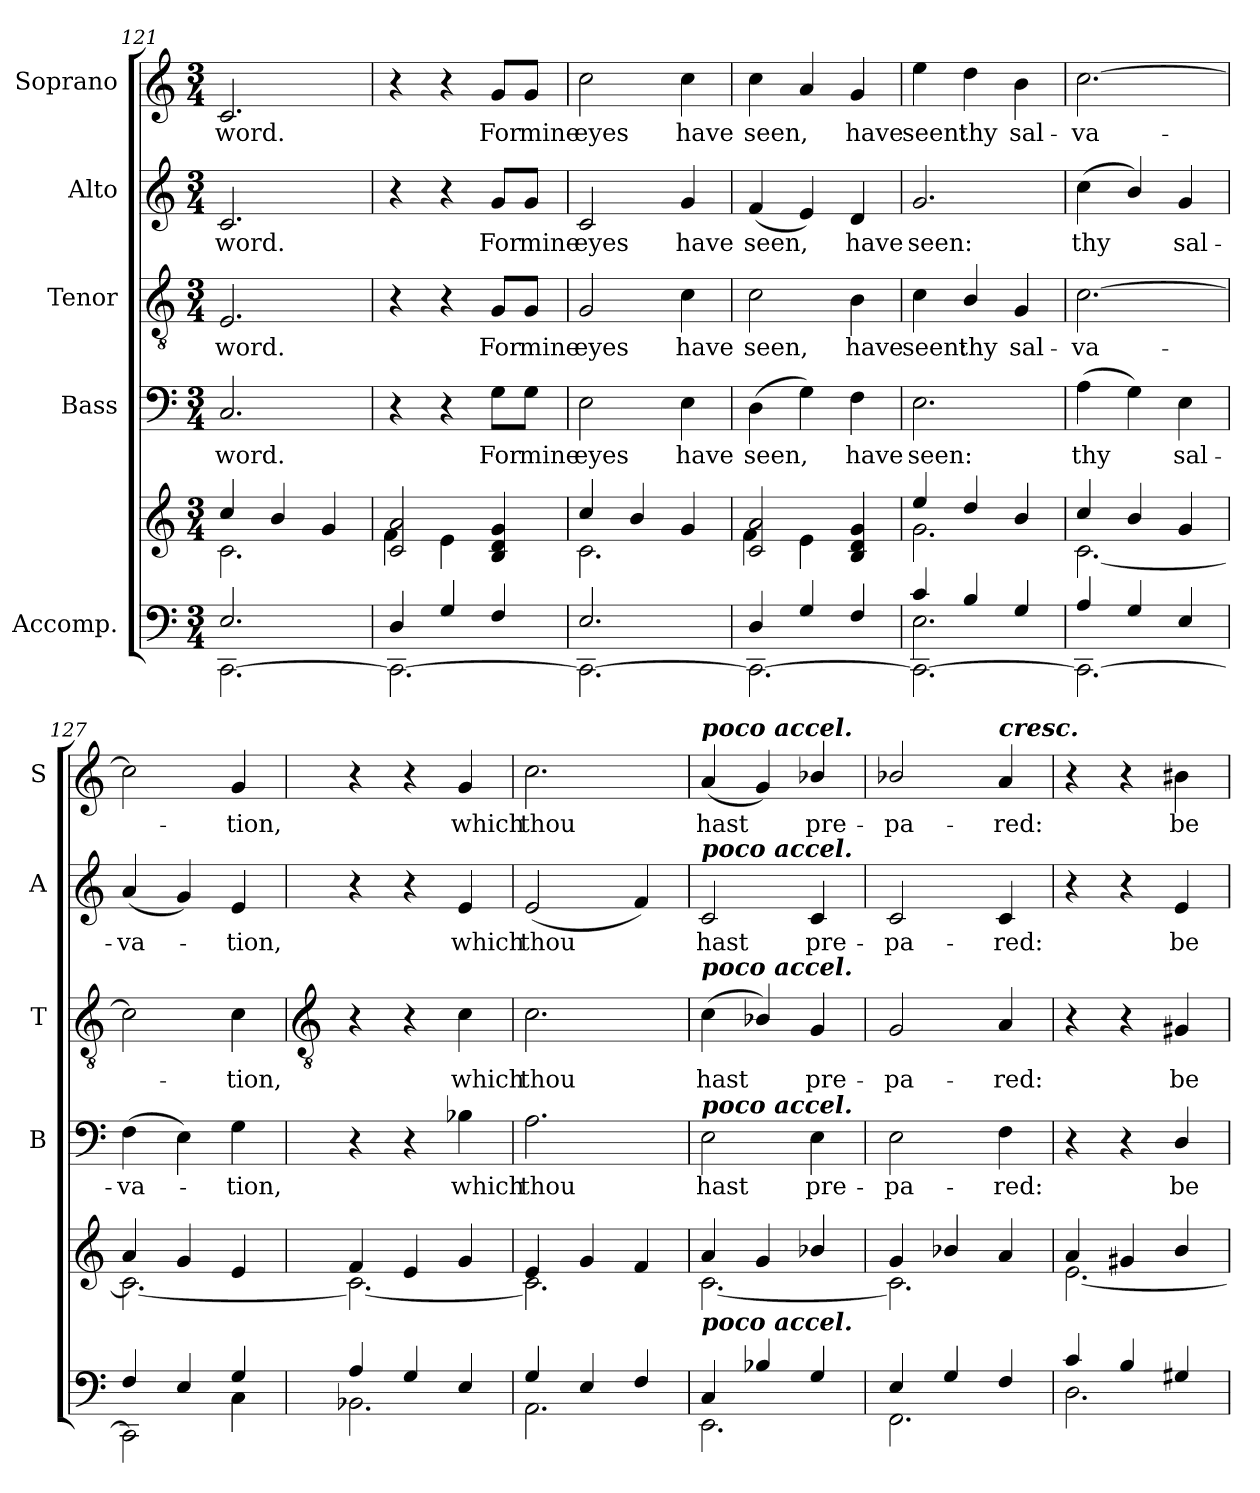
**kern	**kern	**kern	**text	**kern	**text	**kern	**text	**kern	**text
*part5	*part5	*part4	*part4	*part3	*part3	*part2	*part2	*part1	*part1
*staff6	*staff5	*staff4	*staff4	*staff3	*staff3	*staff2	*staff2	*staff1	*staff1
*I"Accomp.	*	*I"Bass	*	*I"Tenor	*	*I"Alto	*	*I"Soprano	*
*	*	*I'B	*	*I'T	*	*I'A	*	*I'S	*
*clefF4	*clefG2	*clefF4	*	*clefGv2	*	*clefG2	*	*clefG2	*
*k[]	*k[]	*k[]	*	*k[]	*	*k[]	*	*k[]	*
*C:	*C:	*C:	*	*C:	*	*C:	*	*C:	*
*M3/4	*M3/4	*M3/4	*	*M3/4	*	*M3/4	*	*M3/4	*
=121	=121	=121	=121	=121	=121	=121	=121	=121	=121
*^	*	*	*	*	*	*	*	*	*
!	!LO:N:vis=1	!	!	!LO:LY:b	!	!LO:LY:b	!	!LO:LY:b	!	!LO:LY:b
*	*^	*^	*	*	*	*	*	*	*	*
2.E/	2.ryy	[2.CC\	4cc/	2.c\	2.C	word.	2.E	word.	2.c	word.	2.c	word.
.	.	.	4b/	.	.	.	.	.	.	.	.	.
.	.	.	4g/	.	.	.	.	.	.	.	.	.
=122	=122	=122	=122	=122	=122	=122	=122	=122	=122	=122	=122	=122
!	!LO:N:vis=1	!	!	!	!	!	!	!	!	!	!	!
4D/	2.ryy	2.CC\_	2c/ 2a/	4f\	4r	.	4r	.	4r	.	4r	.
4G/	.	.	.	4e\	4r	.	4r	.	4r	.	4r	.
!	!	!	!	!	!	!LO:LY:b	!	!LO:LY:b	!	!LO:LY:b	!	!LO:LY:b
4F/	.	.	4B/ 4d/ 4g/	4ryy	8G\L	For	8G/L	For	8g/L	For	8g/L	For
!	!	!	!	!	!	!LO:LY:b	!	!LO:LY:b	!	!LO:LY:b	!	!LO:LY:b
.	.	.	.	.	8G\J	mine	8G/J	mine	8g/J	mine	8g/J	mine
=123	=123	=123	=123	=123	=123	=123	=123	=123	=123	=123	=123	=123
!	!LO:N:vis=1	!	!	!	!	!LO:LY:b	!	!LO:LY:b	!	!LO:LY:b	!	!LO:LY:b
2.E/	2.ryy	2.CC\_	4cc/	2.c\	2E	eyes	2G	eyes	2c	eyes	2cc	eyes
.	.	.	4b/	.	.	.	.	.	.	.	.	.
!	!	!	!	!	!	!LO:LY:b	!	!LO:LY:b	!	!LO:LY:b	!	!LO:LY:b
.	.	.	4g/	.	4E	have	4c	have	4g	have	4cc	have
=124	=124	=124	=124	=124	=124	=124	=124	=124	=124	=124	=124	=124
!	!LO:N:vis=1	!	!	!	!	!LO:LY:b	!	!LO:LY:b	!	!LO:LY:b	!	!LO:LY:b
4D/	2.ryy	2.CC\_	2c/ 2a/	4f\	(>4D	seen,	2c	seen,	(<4f	seen,	4cc	seen,
4G/	.	.	.	4e\	4G)	.	.	.	4e)	.	4a	.
!	!	!	!	!	!	!LO:LY:b	!	!LO:LY:b	!	!LO:LY:b	!	!LO:LY:b
4F/	.	.	4B/ 4d/ 4g/	4ryy	4F	have	4B	have	4d	have	4g	have
=125	=125	=125	=125	=125	=125	=125	=125	=125	=125	=125	=125	=125
!	!	!	!	!	!	!LO:LY:b	!	!LO:LY:b	!	!LO:LY:b	!	!LO:LY:b
4c/	2.E\	2.CC\_	4ee/	2.g\	2.E	seen:	4c	seen:	2.g	seen:	4ee	seen:
!	!	!	!	!	!	!	!	!LO:LY:b	!	!	!	!LO:LY:b
4B/	.	.	4dd/	.	.	.	4B/	thy	.	.	4dd	thy
!	!	!	!	!	!	!	!	!LO:LY:b	!	!	!	!LO:LY:b
4G/	.	.	4b/	.	.	.	4G	sal-	.	.	4b	sal-
=126	=126	=126	=126	=126	=126	=126	=126	=126	=126	=126	=126	=126
!	!LO:N:vis=1	!	!	!	!	!LO:LY:b	!	!LO:LY:b	!	!LO:LY:b	!	!LO:LY:b
4A/	2.ryy	2.CC\_	4cc/	[2.c\	(>4A	thy	[2.c	-va-	(<4cc	thy	[2.cc	-va-
4G/	.	.	4b/	.	4G)	.	.	.	4b/)	.	.	.
!	!	!	!	!	!	!LO:LY:b	!	!	!	!LO:LY:b	!	!
4E/	.	.	4g/	.	4E	sal-	.	.	4g	sal-	.	.
=127	=127	=127	=127	=127	=127	=127	=127	=127	=127	=127	=127	=127
!	!LO:N:vis=1	!	!	!	!	!LO:LY:b	!	!	!	!LO:LY:b	!	!
4F/	2.ryy	2CC\]	4a/	2.c\_	(>4F	-va-	2c]	.	(<4a	-va-	2cc]	.
4E/	.	.	4g/	.	4E)	.	.	.	4g)	.	.	.
!	!	!	!	!	!	!LO:LY:b	!	!LO:LY:b	!	!LO:LY:b	!	!LO:LY:b
4G/	.	4C\	4e/	.	4G	tion,	4c	tion,	4e	tion,	4g	tion,
!!LO:LB:g=z
=128	=128	=128	=128	=128	=128	=128	=128	=128	=128	=128	=128	=128
*	*	*	*	*	*	*	*clefGv2	*	*	*	*	*
!	!LO:N:vis=1	!	!	!	!	!	!	!	!	!	!	!
4A/	2.ryy	2.BB-X\	4f/	2.c\_	4r	.	4r	.	4r	.	4r	.
4G/	.	.	4e/	.	4r	.	4r	.	4r	.	4r	.
!	!	!	!	!	!	!LO:LY:b	!	!LO:LY:b	!	!LO:LY:b	!	!LO:LY:b
4E/	.	.	4g/	.	4B-X	which	4c	which	4e	which	4g	which
=129	=129	=129	=129	=129	=129	=129	=129	=129	=129	=129	=129	=129
!	!LO:N:vis=1	!	!	!	!	!LO:LY:b	!	!LO:LY:b	!	!LO:LY:b	!	!LO:LY:b
4G/	2.ryy	2.AA\	4e/	2.c\]	2.A	thou	2.c	thou	(<2e	thou	2.cc	thou
4E/	.	.	4g/	.	.	.	.	.	.	.	.	.
4F/	.	.	4f/	.	.	.	.	.	4f)	.	.	.
=130	=130	=130	=130	=130	=130	=130	=130	=130	=130	=130	=130	=130
!	!	!	!	!	!	!	!	!	!	!	!LO:TX:a:Bi:t=poco accel.	!
!	!	!	!	!	!	!	!	!	!LO:TX:a:Bi:t=poco accel.	!	!	!
!	!	!	!	!	!	!	!LO:TX:a:Bi:t=poco accel.	!	!	!	!	!
!	!	!	!	!	!LO:TX:a:Bi:t=poco accel.	!	!	!	!	!	!	!
!	!	!	!LO:TX:b:Bi:t=poco accel.	!	!	!	!	!	!	!	!	!
!	!	!LO:N:vis=1	!	!	!	!LO:LY:b	!	!LO:LY:b	!	!LO:LY:b	!	!LO:LY:b
4C/	2.EE\	2.ryy	4a/	[2.c\	2E	hast	(<4c	hast	2c	hast	(<4a	hast
4B-X/	.	.	4g/	.	.	.	4B-X/)	.	.	.	4g)	.
!	!	!	!	!	!	!LO:LY:b	!	!LO:LY:b	!	!LO:LY:b	!	!LO:LY:b
4G/	.	.	4b-X/	.	4E	pre-	4G	pre-	4c	pre-	4b-X/	pre-
=131	=131	=131	=131	=131	=131	=131	=131	=131	=131	=131	=131	=131
!	!	!LO:N:vis=1	!	!	!	!LO:LY:b	!	!LO:LY:b	!	!LO:LY:b	!	!LO:LY:b
4E/	2.FF\	2.ryy	4g/	2.c\]	2E	-pa-	2G	-pa-	2c	-pa-	2b-X/	-pa-
4G/	.	.	4b-X/	.	.	.	.	.	.	.	.	.
!	!	!	!	!	!	!	!	!	!	!	!LO:TX:a:Bi:t=cresc.	!
!	!	!	!	!	!	!LO:LY:b	!	!LO:LY:b	!	!LO:LY:b	!	!LO:LY:b
4F/	.	.	4a/	.	4F	-red:	4A	-red:	4c	-red:	4a	-red:
=132	=132	=132	=132	=132	=132	=132	=132	=132	=132	=132	=132	=132
!	!	!LO:N:vis=1	!	!	!	!	!	!	!	!	!	!
4c/	2.D\	2.ryy	4a/	[2.e\	4r	.	4r	.	4r	.	4r	.
4B/	.	.	4g#X/	.	4r	.	4r	.	4r	.	4r	.
!	!	!	!	!	!	!LO:LY:b	!	!LO:LY:b	!	!LO:LY:b	!	!LO:LY:b
4G#X/	.	.	4b/	.	4D/	be-	4G#X	be-	4e	be-	4b#X	be-
*v	*v	*v	*	*	*	*	*	*	*	*	*	*
*	*v	*v	*	*	*	*	*	*	*	*
=	=	=	=	=	=	=	=	=	=
*-	*-	*-	*-	*-	*-	*-	*-	*-	*-
